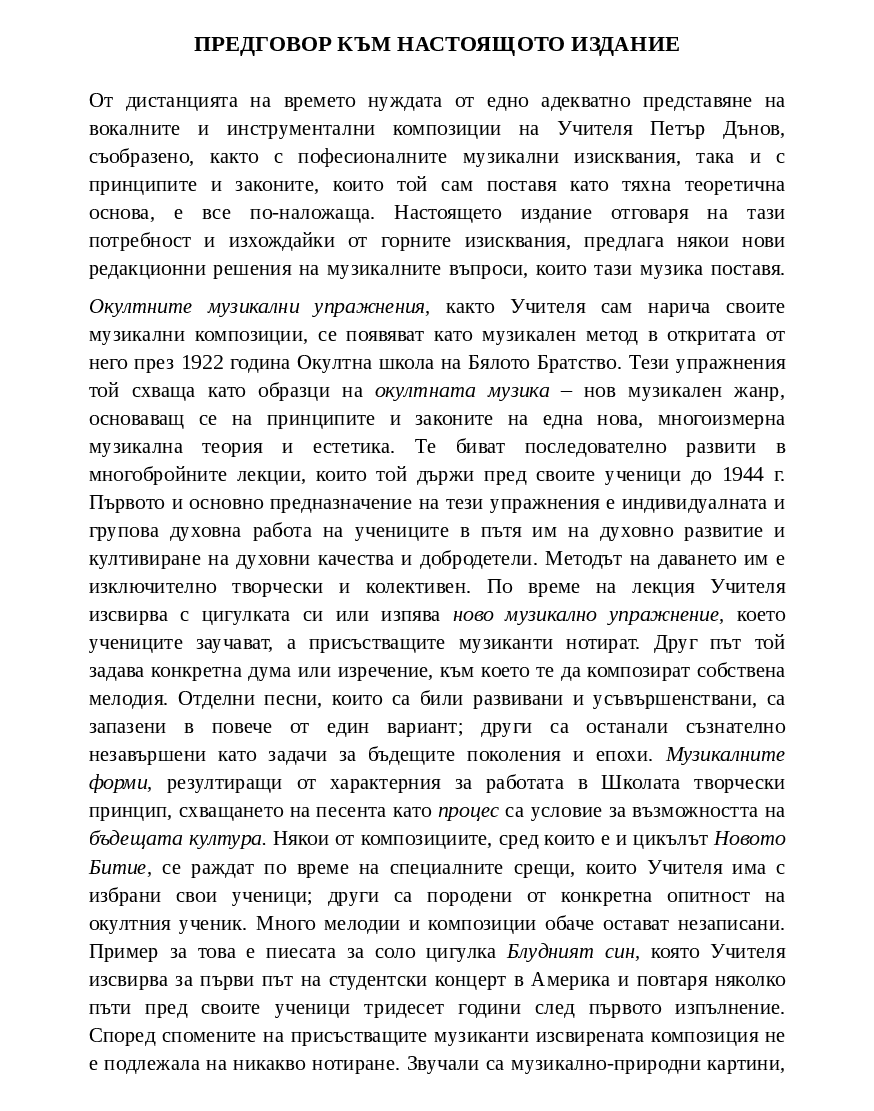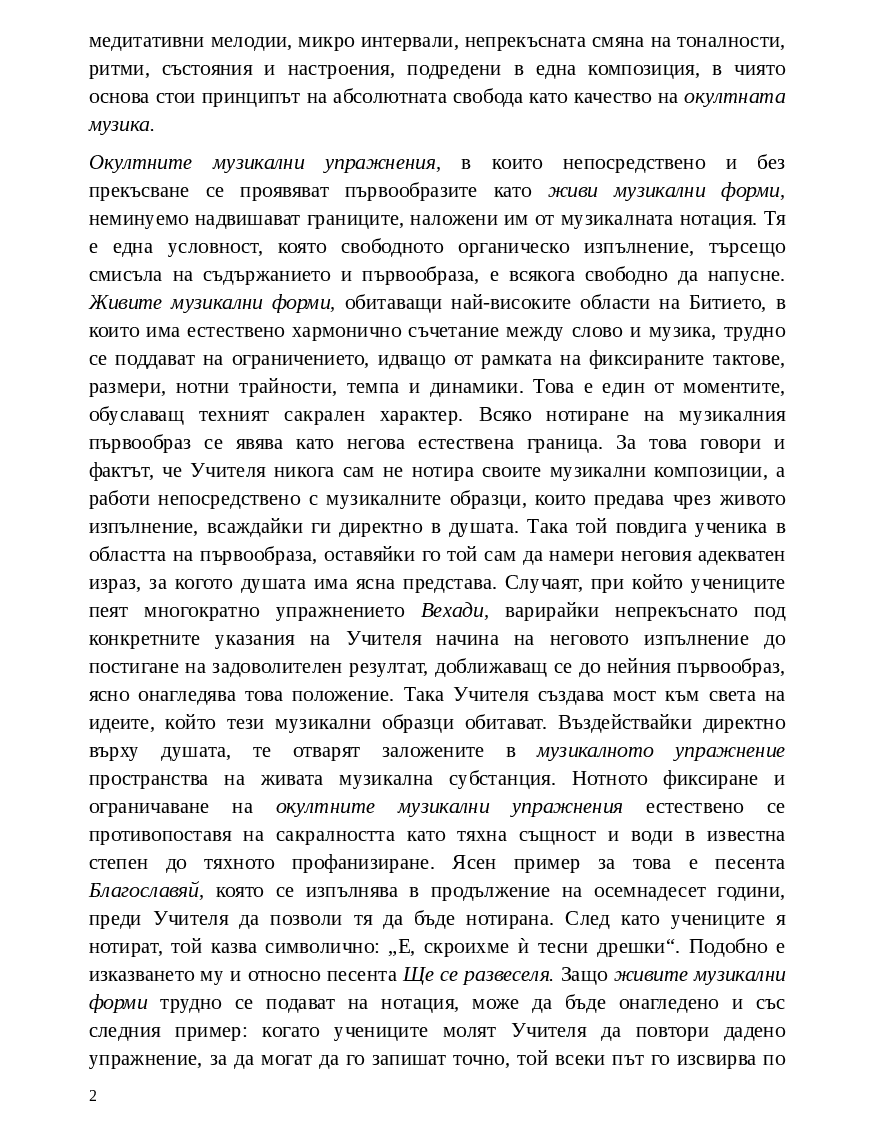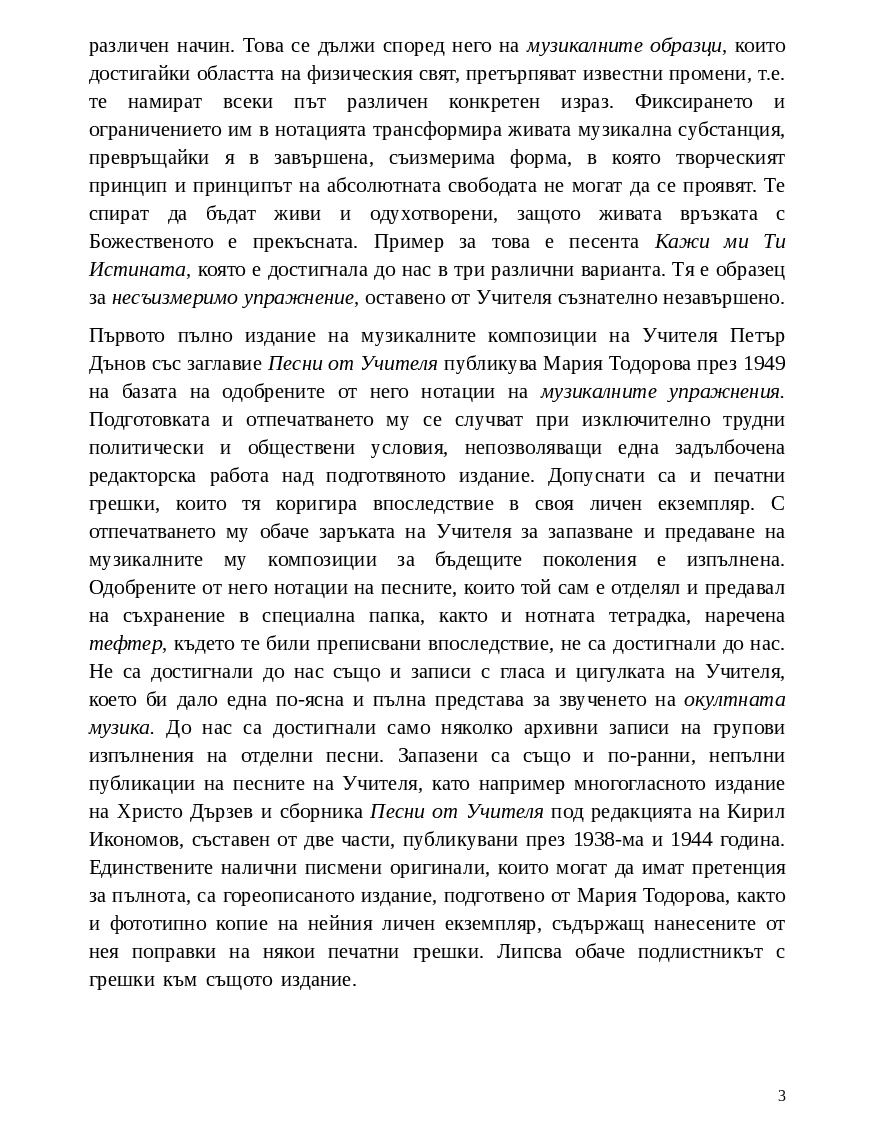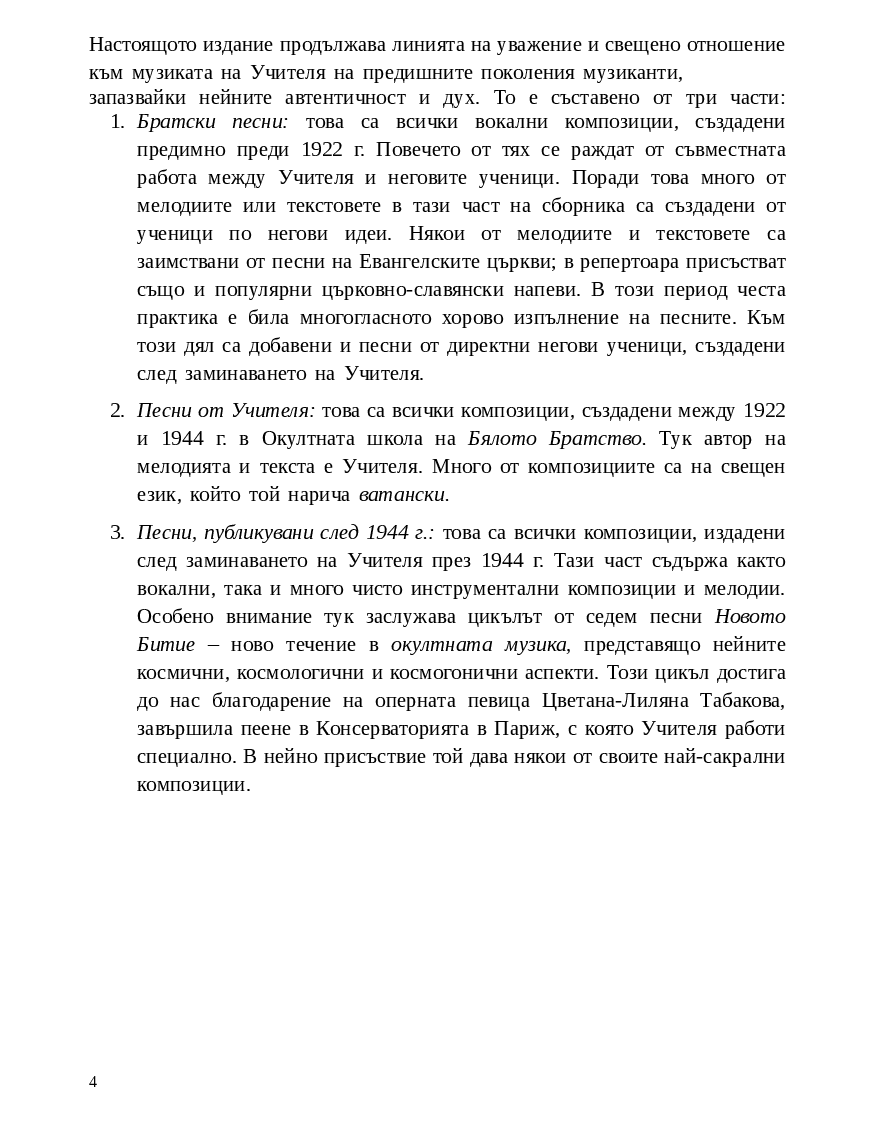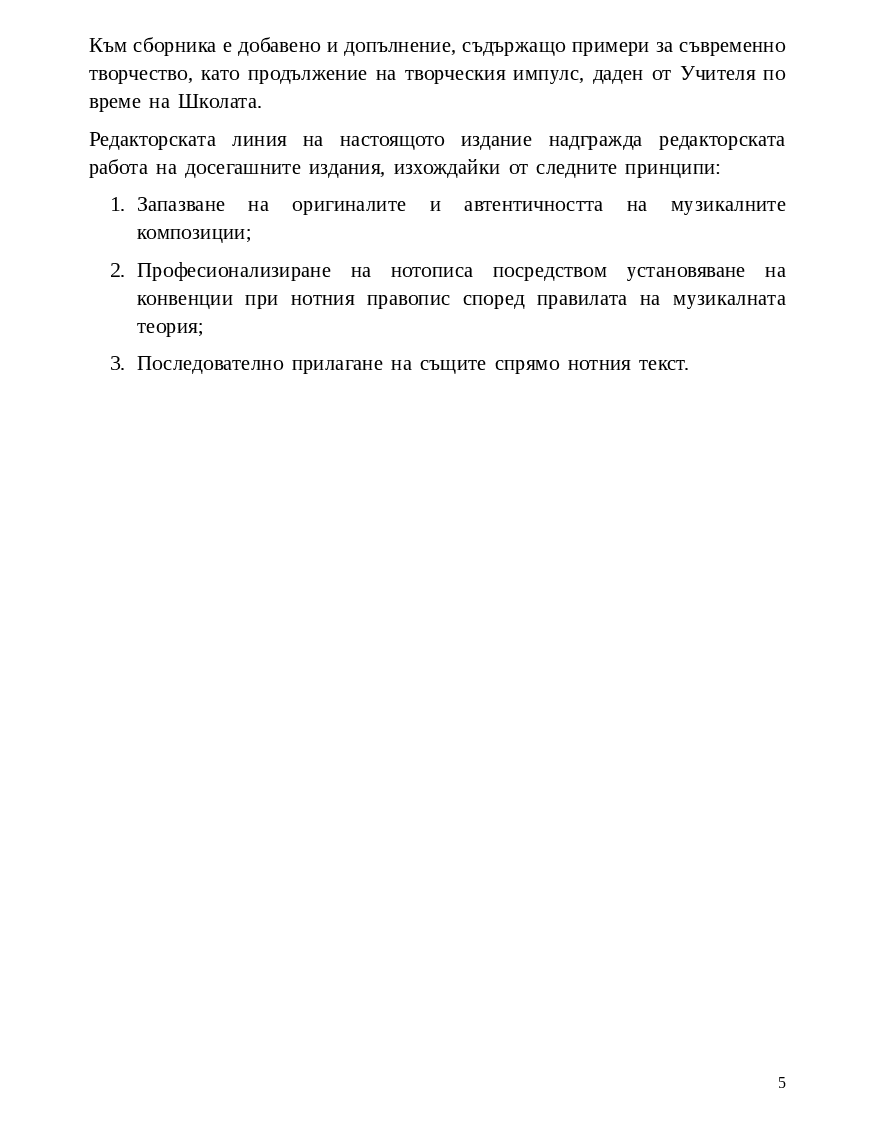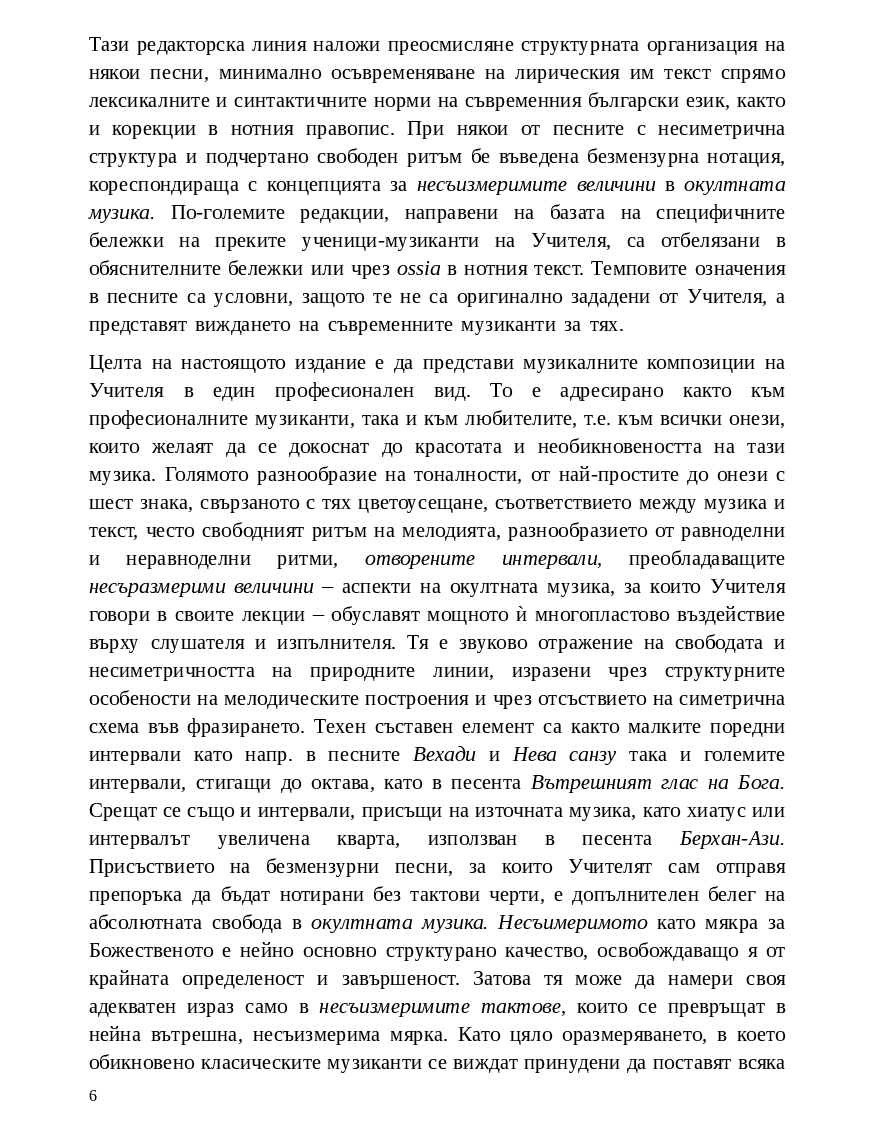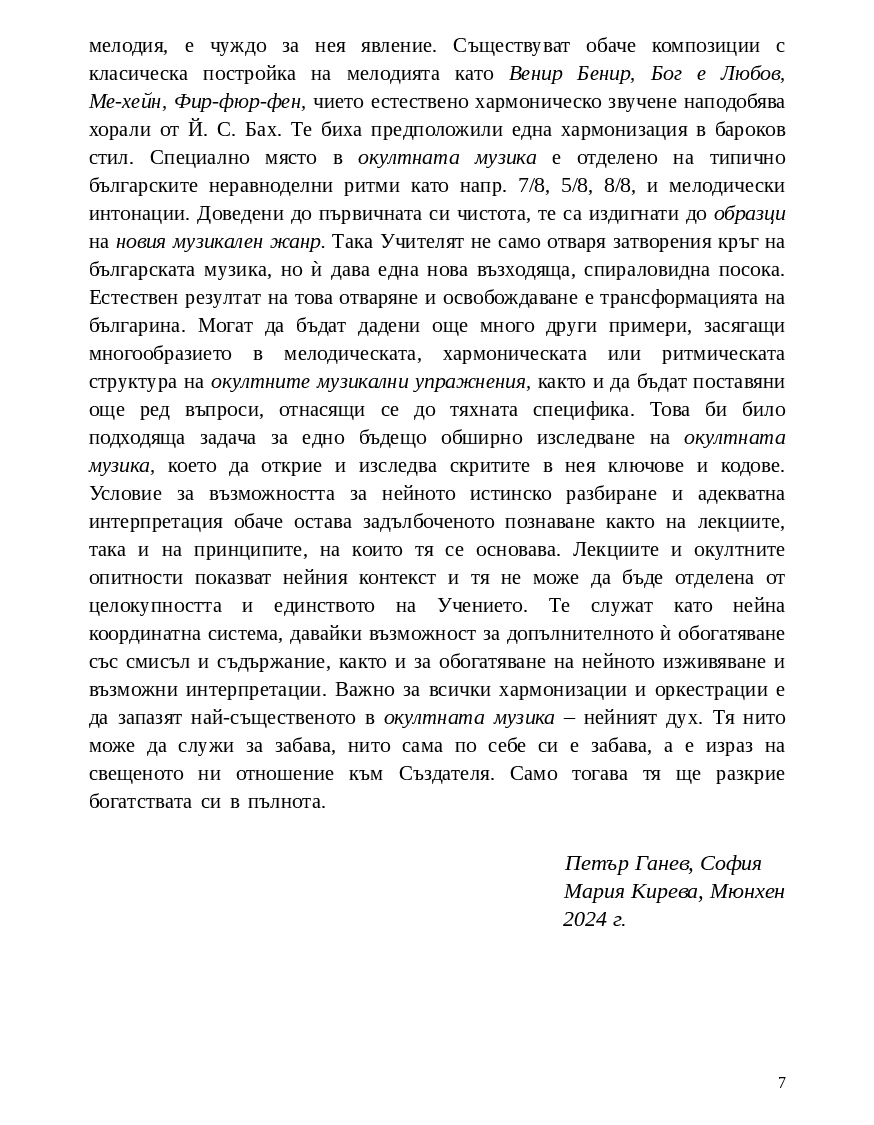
\version "2.24.3"

% include paper part and global functions
\include "include/globals.ily"

\bookpart {
  \paper {
    print-all-headers = ##f
    print-page-number = ##t
    print-first-page-number = ##f

    % put page numbers on the bottom
    oddHeaderMarkup = \markup ""
    evenHeaderMarkup = \markup ""
    oddFooterMarkup = \markup
    \fill-line {
      ""
      \if \should-print-page-number \fromproperty #'page:page-number-string
    }
    evenFooterMarkup = \markup
    \fill-line {
      \if \should-print-page-number \fromproperty #'page:page-number-string
      ""
    }

    left-margin = 1.5\cm
    right-margin = 1.5\cm
    top-margin = 1.6\cm
    bottom-margin = 1.2\cm
    ragged-bottom = ##t % do not spread the staves to fill the whole vertical space


  }

  \tocItem \markup "Предговор към настоящото издание"
  \markup \fontsize  #+3 { \fill-line \bold {"ПРЕДГОВОР КЪМ НАСТОЯЩОТО ИЗДАНИЕ"} }



  \markup \fontsize #+2.5 {
    \vspace #1.5  \override #'(baseline-skip . 2.7)


    \justify {

      От дистанцията на времето нуждата от едно адекватно представяне на вокалните и инструментални композиции на Учителя Петър Дънов, съобразено, както с пофесионалните музикални изисквания, така и с принципите и законите, които той сам поставя като тяхна теоретична основа, е все по-наложаща. Настоящето издание отговаря на тази потребност и изхождайки от горните изисквания, предлага някои нови редакционни решения на музикалните въпроси, които тази музика поставя.
      %Настоящият сборник съдържа вокални и инструментални композиции от Учителя Петър Константинов Дънов – Беинса Дуно (1864 – 1944) и от негови ученици. Изданието представлява четвърто преработено и допълнено издание на сборника \italic"Песни" \italic"от" \italic"Учителя," отпечатан през 1949 г. в София под редакцията на Мария Тодорова. За основа на настоящото издание послужи последното, трето издание на \italic"Песни" \italic"от" \italic"Учителя," от 2012 г.
    }
  }

  \markup \fontsize #+2.5 {
    \vspace #0.9  \override #'(baseline-skip . 2.7)
    \justify {
      \italic {Окултните} \italic {музикални} \italic {упражнения,} както Учителя сам нарича своите музикални композиции, се появяват като музикален метод в откритата от него през 1922 година Окултна школа на Бялото Братство. Тези упражнения той схваща като образци на \italic {окултната} \italic {музика} – нов музикален жанр, основаващ се на принципите и законите на една нова, многоизмерна музикална теория и естетика. Те биват последователно развити в многобройните лекции, които той държи пред своите ученици до 1944 г. Първото и основно предназначение на тези упражнения е индивидуалната и групова духовна работа на учениците в пътя им на духовно развитие и култивиране на духовни качества и добродетели. Методът на даването им е изключително творчески и колективен. По време на лекция Учителя изсвирва с цигулката си или изпява \italic {ново} \italic {музикално} \italic {упражнение,} което учениците заучават, а присъстващите музиканти нотират. Друг път той задава конкретна дума или  изречение, към което те да композират собствена мелодия. Отделни песни, които са били развивани и усъвършенствани, са запазени в повече от един вариант; други са останали съзнателно незавършени като задачи за бъдещите поколения и епохи. \italic {Музикалните} \italic {форми,} резултиращи от характерния за работата в Школата творчески принцип, схващането на песента като \italic {процес} са условие за възможността на \italic {бъдещата} \italic {култура.} Някои от композициите, сред които е и цикълът \italic {Новото} \italic {Битие,} се раждат по време на специалните срещи, които Учителя има с избрани свои ученици; други са породени от конкретна опитност на окултния ученик. Много мелодии и композиции обаче остават незаписани.  Пример за това е пиесата за соло цигулка \italic {Блудният} \italic {син,} която Учителя изсвирва за първи път на студентски концерт в Америка и повтаря няколко пъти пред своите ученици тридесет години след първото изпълнение. Според спомените на присъстващите музиканти  изсвирената композиция не е подлежала на никакво нотиране. Звучали са музикално-природни картини,
    }
  }




  \markup \fontsize #+2.5 {
    \override #'(baseline-skip . 2.7)
    \justify {
      медитативни мелодии, микро интервали, непрекъсната смяна на тоналности, ритми, състояния и настроения, подредени в една композиция, в чиято основа стои принципът на абсолютната свобода като качество на \italic{окултната} \italic {музика.}
    }
  }

  \markup \fontsize #+2.5 {
    \vspace #0.9  \override #'(baseline-skip . 2.7)
    \justify {
      \italic{Окултните} \italic{музикални} \italic{упражнения,} в които непосредствено и без прекъсване се проявяват първообразите като \italic{живи} \italic{музикални} \italic{форми,} неминуемо надвишават границите, наложени им от музикалната нотация. Тя е една условност, която свободното органическо изпълнение, търсещо смисъла на съдържанието и първообраза, е всякога свободно да напусне.  \italic{Живите} \italic{музикални} \italic{форми,} обитаващи най-високите области на Битието, в които има естествено хармонично съчетание между слово и музика, трудно се поддават на ограничението, идващо от рамката на фиксираните тактове, размери, нотни трайности, темпа и динамики. Това е един от моментите, обуславащ техният сакрален характер. Всяко нотиране на музикалния първообраз се явява като негова естествена граница. За това говори и фактът, че Учителя никога сам не нотира своите музикални композиции, а работи непосредствено с  музикалните образци, които предава чрез живото изпълнение, всаждайки ги директно в душата. Така той  повдига ученика в областта на първообраза, оставяйки го той сам да намери неговия адекватен израз, за когото душата има ясна представа. Случаят, при който учениците пеят многократно упражнението \italic{Вехади,} варирайки непрекъснато под конкретните указания на Учителя начина на неговото изпълнение до постигане на задоволителен резултат, доближаващ се до нейния първообраз, ясно онагледява това положение. Така Учителя създава мост към света на идеите, който тези музикални образци обитават. Въздействайки директно върху душата, те отварят заложените в \italic{музикалното} \italic{упражнение} пространства на живата музикална субстанция. Нотното фиксиране и ограничаване на \italic{окултните} \italic{музикални} \italic{упражнения} естествено се противопоставя на сакралността като тяхна същност и води в известна степен до тяхното профанизиране. Ясен пример за това е песента \italic{Благославяй,} която се изпълнява в продължение на осемнадесет години, преди Учителя да позволи тя да бъде нотирана. След като учениците я нотират, той казва символично: „Е, скроихме ѝ тесни дрешки“. Подобно е изказването му и относно песента \italic{Ще} \italic{се }\italic{развеселя.} Защо \italic{живите} \italic{музикални} \italic{форми} трудно се подават на нотация, може да бъде онагледено и със следния пример: когато учениците молят Учителя да повтори дадено упражнение, за да могат да го запишат точно, той всеки път го изсвирва по

    }
  }
  \markup \fontsize #+2.5 {
    \override #'(baseline-skip . 2.7)
    \justify {

      различен начин. Това се дължи според него на  \italic{музикалните} \italic{образци,} които достигайки областта на физическия свят, претърпяват известни промени, т.е. те намират всеки път различен конкретен израз. Фиксирането и ограничението им в нотацията трансформира живата музикална субстанция, превръщайки я в завършена, съизмерима форма, в която творческият принцип и принципът на абсолютната свободата не могат да се проявят. Те спират да бъдат живи и одухотворени, защото живата връзката с Божественото е прекъсната. Пример за това е песента \italic{Кажи} \italic{ми} \italic{Ти} \italic{Истината,} която е достигнала до нас в три различни варианта. Тя е образец за \italic{несъизмеримо упражнение,} оставено от Учителя съзнателно незавършено.
    }
  }
  \markup \fontsize #+2.5 {
    \vspace #0.9  \override #'(baseline-skip . 2.7)
    \justify {
      Първото пълно издание на музикалните композиции на Учителя Петър Дънов със заглавие \italic {Песни} \italic {от} \italic {Учителя} публикува Мария Тодорова през 1949 на базата на одобрените от него нотации на \italic {музикалните} \italic {упражнения.} Подготовката и отпечатването му се случват при изключително трудни политически и обществени условия, непозволяващи една задълбочена редакторска работа над подготвяното издание. Допуснати са и печатни грешки, които тя коригира впоследствие в своя личен екземпляр. С отпечатването му обаче заръката на Учителя за запазване и предаване на музикалните му композиции за бъдещите поколения е изпълнена. Одобрените от него нотации на песните, които той сам е отделял и предавал на съхранение в специална папка, както и нотната тетрадка, наречена \italic {тефтер,} където те били преписвани впоследствие, не са достигнали до нас. Не са достигнали до нас също и записи с гласа и цигулката на Учителя, което би дало една по-ясна и пълна представа за звученето на \italic {окултната} \italic {музика.} До нас са достигнали само няколко архивни записи на групови изпълнения на отделни песни. Запазени са също и по-ранни, непълни публикации на песните на Учителя, като например многогласното издание на Христо Дързев и сборника \italic {Песни} \italic {от} \italic {Учителя} под редакцията на Кирил Икономов, съставен от две части, публикувани през 1938-ма и 1944 година. Единствените налични писмени оригинали, които могат да имат претенция за пълнота, са гореописаното издание, подготвено от Мария Тодорова, както и фототипно копие на нейния личен екземпляр, съдържащ нанесените от нея поправки на някои печатни грешки. Липсва обаче подлистникът с грешки към същото издание.
    }
  }


  \markup \fontsize #+2.5 {
    \vspace #0.9  \override #'(baseline-skip . 2.7)
    \justify {
      Настоящото издание продължава линията на  уважение и свещено отношение към музиката на Учителя на предишните поколения музиканти,
    }
  }

  \markup \fontsize #+2.5 {
    \vspace #0.5  \override #'(baseline-skip . 2.7)
    \justify {
      \justify-line {запазвайки нейните автентичност и дух. То е съставено от три части:}
    }
  }
  \markup \override #'(line-width . 62.5) \fontsize  #+2.5 {
    \override #'(baseline-skip . 2.7) \column {
      "    1."
    }
    \hspace #0.5
    \override #'(baseline-skip . 2.7) \column {
      \justify {
        \italic {Братски песни:  } това са всички вокални композиции, създадени предимно преди 1922 г. Повечето от тях се раждат от съвместната работа между Учителя и неговите ученици. Поради това много от мелодиите или текстовете в тази част на сборника са създадени от ученици по негови идеи. Някои от мелодиите и текстовете са заимствани от песни на Евангелските църкви; в репертоара присъстват също и популярни църковно-славянски напеви. В този период честа практика е била многогласното хорово изпълнение на песните. Към този дял са добавени и песни от директни негови ученици, създадени след заминаването на Учителя.
      }
    }
  }

  \markup \override #'(line-width . 62.5) \fontsize  #+2.5 {
    \vspace #0.9  \override #'(baseline-skip . 2.7) \column {
      "    2."
    }
    \hspace #0.5
    \override #'(baseline-skip . 2.7) \column {
      \justify {
        \italic { Песни от Учителя: } това са всички композиции, създадени между 1922 и 1944 г. в Окултната школа на \italic {Бялото}
        \italic {Братство.} Тук автор на мелодията и текста е Учителя. Много от композициите са на свещен език, който той
        нарича \italic {ватански.}
      }
    }
  }

  \markup \override #'(line-width . 62.5) \fontsize  #+2.5 {
    \vspace #0.9  \override #'(baseline-skip . 2.7) \column {
      "    3."
    }
    \hspace #0.5
    \override #'(baseline-skip . 2.7) \column {
      \justify {
        \italic {Песни, публикувани след 1944 г.:  } това са всички композиции, издадени след заминаването на Учителя през 1944 г.
        Тази част съдържа както вокални, така и много чисто инструментални композиции и мелодии. Особено внимание тук
        заслужава цикълът от седем песни \italic {Новото} \italic{Битие} – ново течение в \italic {окултната} \italic {музика,} представящо нейните космични, космологични и космогонични аспекти. Този цикъл достига до нас благодарение на оперната певица Цветана-Лиляна Табакова, завършила пеене в Консерваторията в Париж, с която Учителя работи специално. В нейно присъствие той дава някои от своите най-сакрални композиции.
      }
    }
  }
  \markup \fontsize #+2.5 {
    \vspace #0.9  \override #'(baseline-skip . 2.7)
    \justify {
      Към сборника е добавено и допълнение, съдържащо примери за съвременно творчество, като продължение на творческия импулс, даден от Учителя по време на Школата.
    }
  }
  \markup \fontsize #+2.5 {
    \vspace #0.9  \override #'(baseline-skip . 2.7)
    \justify {
      Редакторската линия на настоящото издание надгражда редакторската работа на досегашните издания, изхождайки
      от следните принципи:
    }
  }

  \markup \override #'(line-width . 62.5) \fontsize  #+2.5 {
    \vspace #0.9  \override #'(baseline-skip . 2.7) \column {
      "    1."
    }
    \hspace #0.5
    \override #'(baseline-skip . 2.7) \column {
      \justify {
        Запазване на оригиналите и автентичността на музикалните композиции;
      }
    }
  }

  \markup \override #'(line-width . 62.5) \fontsize  #+2.5 {
    \vspace #0.9  \override #'(baseline-skip . 2.7) \column {
      "    2."
    }
    \hspace #0.5
    \override #'(baseline-skip . 2.7) \column {
      \justify {
        Професионализиране на нотописа посредством установяване на конвенции при нотния правопис според правилата на музикалната теория;
      }
    }
  }


  \markup \override #'(line-width . 62.5) \fontsize  #+2.5 {
    \vspace #0.9 \override #'(baseline-skip . 2.7) \column {
      "    3."
    }
    \hspace #0.5
    \override #'(baseline-skip . 2.7) \column {
      \justify {
        Последователно прилагане на същите спрямо нотния текст.
      }
    }
  }
  \markup \fontsize #+2.5 {
    \override #'(baseline-skip . 2.7)
    \justify {
      Тази редакторска линия наложи преосмисляне структурната организация на някои песни, минимално осъвременяване на лирическия им текст спрямо лексикалните и синтактичните норми на съвременния български език, както и корекции в нотния правопис. При някои от песните с несиметрична структура и подчертано свободен ритъм бе въведена безмензурна нотация, кореспондираща с концепцията за \italic"несъизмеримите" \italic"величини" в \italic"окултната" \italic"музика." По-големите редакции, направени на базата на специфичните бележки на преките ученици-музиканти на Учителя, са отбелязани в обяснителните бележки или чрез \italic {ossia} в нотния текст. Темповите означения в песните са условни, защото те не са оригинално зададени от Учителя, а представят виждането на съвременните музиканти за тях.
    }
  }

  \markup \fontsize #+2.5 {
    \vspace #0.9  \override #'(baseline-skip . 2.7)
    \justify {

      Целта на настоящото издание е да представи музикалните композиции на Учителя в един професионален вид. То е адресирано както към професионалните музиканти, така и към любителите, т.е. към всички онези, които желаят да се докоснат до красотата и необикновеността на тази музика. Голямото разнообразие на тоналности, от най-простите до онези с шест знака, свързаното с тях цветоусещане, съответствието между музика и текст, често свободният ритъм на мелодията, разнообразието от равноделни и неравноделни ритми, \italic {отворените} \italic {интервали,} преобладаващите \italic {несъразмерими} \italic {величини} – аспекти на окултната музика, за които Учителя говори в своите лекции – обуславят мощното ѝ многопластово въздействие върху слушателя и изпълнителя. Тя е звуково отражение на свободата и несиметричността на природните линии, изразени чрез структурните особености на мелодическите построения и чрез отсъствието на симетрична схема във фразирането. Техен съставен елемент са както малките поредни интервали като напр. в песните \italic {Вехади} и \italic {Нева санзу} така и големите интервали, стигащи до октава, като в песента \italic {Вътрешният глас на Бога.} Срещат се също и интервали, присъщи на източната музика, като хиатус или интервалът увеличена кварта, използван в песента \italic {Берхан-Ази.} Присъствието на безмензурни песни, за които Учителят сам отправя препоръка да бъдат нотирани без тактови черти, е допълнителен белег на абсолютната свобода в \italic {окултната} \italic {музика.} \italic {Несъимеримото} като мякра за Божественото е нейнo основно структурано качество, освобождаващо я от крайната определеност и завършеност. Затова тя може да намери своя адекватен израз само в \italic {несъизмеримите} \italic {тактове,} които се превръщат в нейна вътрешна, несъизмерима мярка. Като цяло оразмеряването, в което обикновено класическите музиканти се виждат принудени да поставят всяка
    }
  }
  \markup \fontsize #+2.5 {
    \vspace #0.9  \override #'(baseline-skip . 2.7)
    \justify {
      мелодия, е чуждо за нея явление. Съществуват обаче композиции с класическа постройка на мелодията като \italic {Венир Бенир,} \italic {Бог е Любов,} \italic {Ме-хейн,} \italic {Фир-фюр-фен,} чието естествено  хармоническо звучене наподобява хорали от Й. С. Бах. Те биха предположили една хармонизация в бароков стил. Специално място в \italic {окултната} \italic {музика} е отделено на типично българските неравноделни ритми като напр. 7/8, 5/8, 8/8, и мелодически интонации. Доведени до първичната си чистота, те са издигнати до \italic {образци} на \italic {новия} \italic {музикален} \italic {жанр.} Така Учителят не само отваря затворения кръг на българската музика, но ѝ дава една нова възходяща, спираловидна посока. Естествен резултат на това отваряне и освобождаване е трансформацията на българина. Могат да бъдат дадени още много други примери, засягащи многообразието в мелодическата, хармоническата или ритмическата структура на \italic {окултните} \italic {музикални} \italic {упражнения,} както и да бъдат поставяни още ред въпроси, отнасящи се до тяхната специфика. Това би било подходяща задача за едно бъдещо обширно изследване на \italic {окултната} \italic {музика,} което да открие и изследва скритите в нея ключове и кодове. Условие за възможността за нейното истинско разбиране и адекватна интерпретация обаче остава задълбоченото познаване както на лекциите, така и на принципите, на които тя се основава. Лекциите и окултните опитности показват нейния контекст и тя не може да бъде отделена от целокупността и единството на Учението. Те служат като нейна координатна система, давайки възможност за допълнителното ѝ обогатяване със смисъл и съдържание, както и за обогатяване на нейното изживяване и възможни интерпретации. Важно за всички хармонизации и оркестрации е да запазят най-същественото в \italic {окултната} \italic {музика} – нейният дух. Тя нито може да служи за забава, нито сама по себе си е забава, а е израз на свещеното ни отношение към Създателя. Само тогава тя ще разкрие богатствата си в пълнота.




    }
  }

  \markup \fontsize #+3 \raise #0 \override #'(baseline-skip . 2.7) {
    \column {
      \line {"  "}
      \line {"  "}
      \fill-line { "" ""  \italic {"Петър Ганев, София    "} }
      \fill-line { "" ""  \italic {"Мария Кирева, Мюнхен"} }
      \fill-line { "" ""  \italic {"2024 г.                            "} }
    }
  }





} % bookpart
